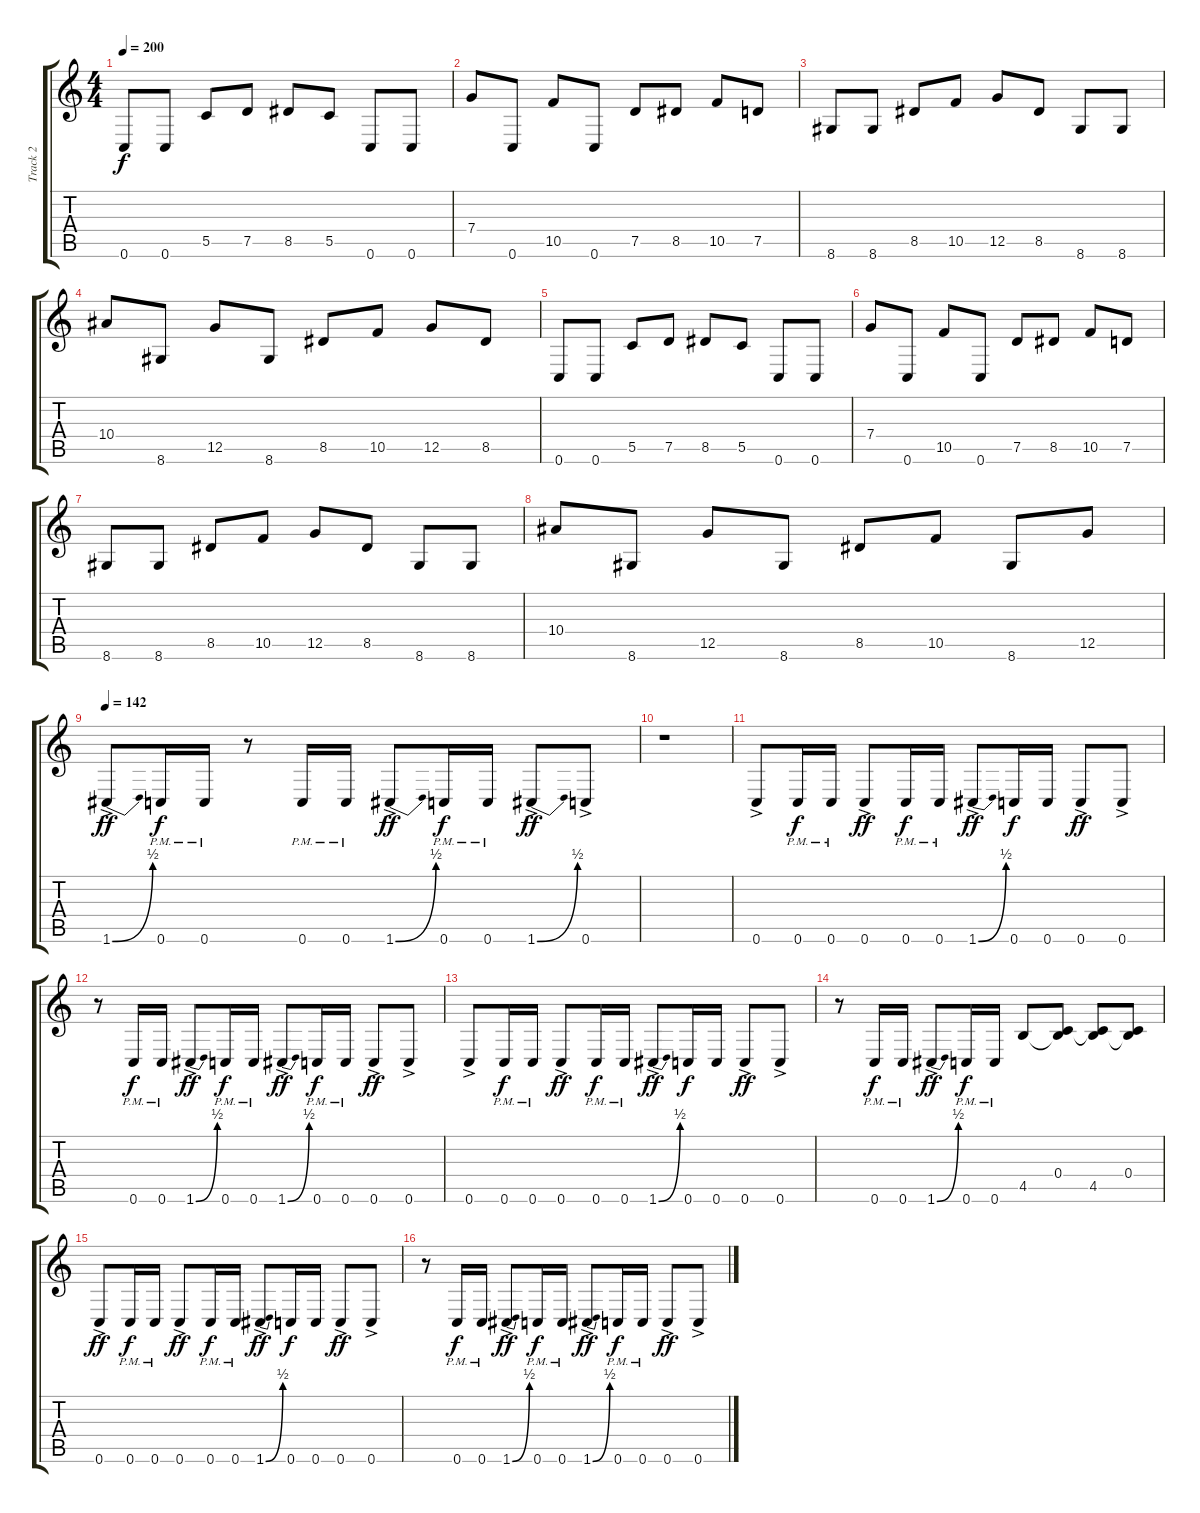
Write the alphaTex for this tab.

\track ("Track 2" "Track 2") {instrument distortionguitar}
\staff {score tabs}
\tuning (D4 A3 F3 C3 G2 C2) {hide}
\ts (4 4)
\tempo 200
\clef g2
\ks c
0.6.8{dy f} 0.6.8 5.5.8 7.5.8 8.5.8 5.5.8 0.6.8 0.6.8 |
7.4.8 0.6.8 10.5.8 0.6.8 7.5.8 8.5.8 10.5.8 7.5.8 |
8.6.8 8.6.8 8.5.8 10.5.8 12.5.8 8.5.8 8.6.8 8.6.8 |
10.4.8 8.6.8 12.5.8 8.6.8 8.5.8 10.5.8 12.5.8 8.5.8 |
0.6.8 0.6.8 5.5.8 7.5.8 8.5.8 5.5.8 0.6.8 0.6.8 |
7.4.8 0.6.8 10.5.8 0.6.8 7.5.8 8.5.8 10.5.8 7.5.8 |
8.6.8 8.6.8 8.5.8 10.5.8 12.5.8 8.5.8 8.6.8 8.6.8 |
10.4.8 8.6.8 12.5.8 8.6.8 8.5.8 10.5.8 8.6.8 12.5.8 |
\tempo 142
1.6{be (bend 0 0 60 2) ac}.8{dy ff} 0.6{pm}.16{dy f} 0.6{pm}.16 r.8 0.6{pm}.16 0.6{pm}.16 1.6{be (bend 0 0 60 2) ac}.8{dy ff} 0.6{pm}.16{dy f} 0.6{pm}.16 1.6{be (bend 0 0 60 2) ac}.8{dy ff} 0.6{ac}.8 |
r.1 |
0.6{ac}.8 0.6{pm}.16{dy f} 0.6{pm}.16 0.6{ac}.8{dy ff} 0.6{pm}.16{dy f} 0.6{pm}.16 1.6{be (bend 0 0 60 2) ac}.8{dy ff} 0.6.16{dy f} 0.6.16 0.6{ac}.8{dy ff} 0.6{ac}.8 |
r.8 0.6{pm}.16{dy f} 0.6{pm}.16 1.6{be (bend 0 0 60 2) ac}.8{dy ff} 0.6{pm}.16{dy f} 0.6{pm}.16 1.6{be (bend 0 0 60 2) ac}.8{dy ff} 0.6{pm}.16{dy f} 0.6{pm}.16 0.6{ac}.8{dy ff} 0.6{ac}.8 |
0.6{ac}.8 0.6{pm}.16{dy f} 0.6{pm}.16 0.6{ac}.8{dy ff} 0.6{pm}.16{dy f} 0.6{pm}.16 1.6{be (bend 0 0 60 2) ac}.8{dy ff} 0.6.16{dy f} 0.6.16 0.6{ac}.8{dy ff} 0.6{ac}.8 |
r.8 0.6{pm}.16{dy f} 0.6{pm}.16 1.6{be (bend 0 0 60 2) ac}.8{dy ff} 0.6{pm}.16{dy f} 0.6{pm}.16 4.5.8 (0.4 4.5{t}).8 (0.4{t} 4.5).8 (0.4 4.5{t}).8 |
0.6{ac}.8{dy ff} 0.6{pm}.16{dy f} 0.6{pm}.16 0.6{ac}.8{dy ff} 0.6{pm}.16{dy f} 0.6{pm}.16 1.6{be (bend 0 0 60 2) ac}.8{dy ff} 0.6.16{dy f} 0.6.16 0.6{ac}.8{dy ff} 0.6{ac}.8 |
r.8 0.6{pm}.16{dy f} 0.6{pm}.16 1.6{be (bend 0 0 60 2) ac}.8{dy ff} 0.6{pm}.16{dy f} 0.6{pm}.16 1.6{be (bend 0 0 60 2) ac}.8{dy ff} 0.6{pm}.16{dy f} 0.6{pm}.16 0.6{ac}.8{dy ff} 0.6{ac}.8
